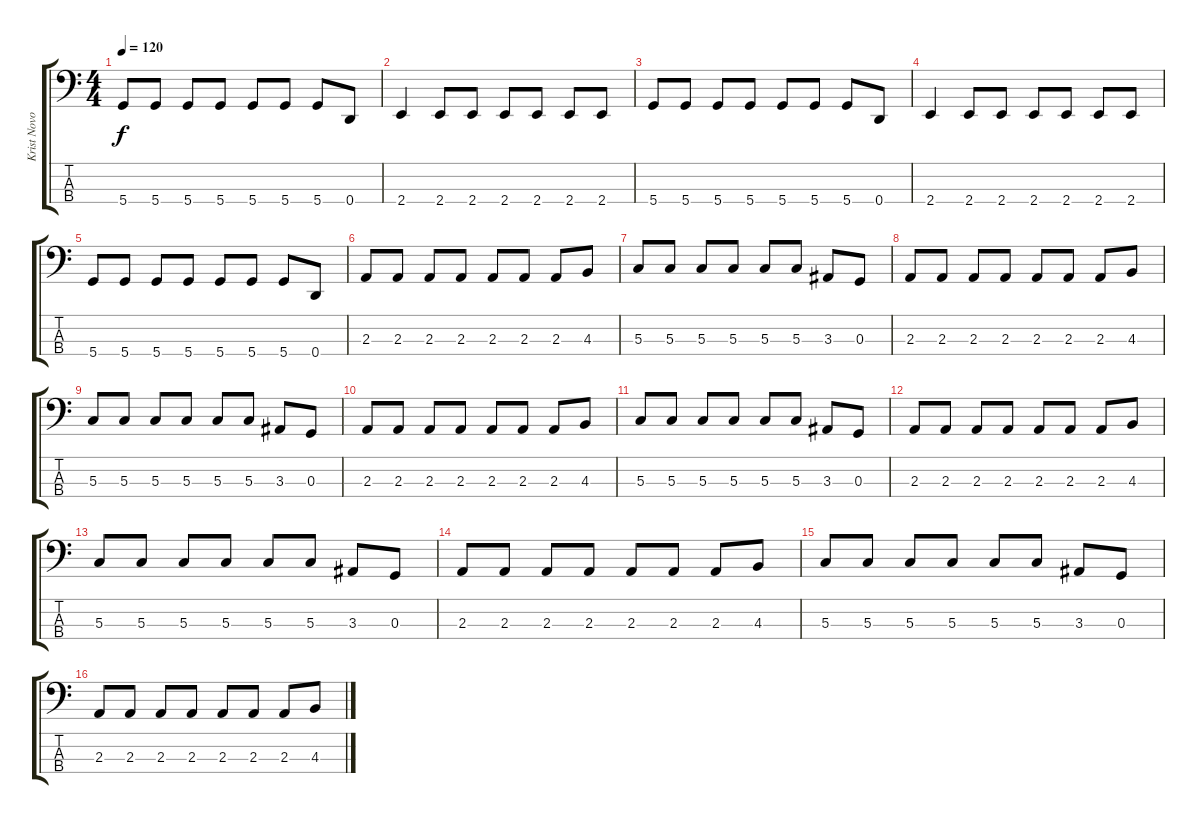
\track ("Krist Novoselic : Bass" "Krist Novo") {instrument electricbasspick}
\staff {score tabs}
\tuning (F2 C2 G1 D1) {hide}
\ts (4 4)
\tempo 120
\clef f4
\ks c
5.4.8{dy f} 5.4.8 5.4.8 5.4.8 5.4.8 5.4.8 5.4.8 0.4.8 |
2.4.4 2.4.8 2.4.8 2.4.8 2.4.8 2.4.8 2.4.8 |
5.4.8 5.4.8 5.4.8 5.4.8 5.4.8 5.4.8 5.4.8 0.4.8 |
2.4.4 2.4.8 2.4.8 2.4.8 2.4.8 2.4.8 2.4.8 |
5.4.8 5.4.8 5.4.8 5.4.8 5.4.8 5.4.8 5.4.8 0.4.8 |
2.3.8 2.3.8 2.3.8 2.3.8 2.3.8 2.3.8 2.3.8 4.3.8 |
5.3.8 5.3.8 5.3.8 5.3.8 5.3.8 5.3.8 3.3.8 0.3.8 |
2.3.8 2.3.8 2.3.8 2.3.8 2.3.8 2.3.8 2.3.8 4.3.8 |
5.3.8 5.3.8 5.3.8 5.3.8 5.3.8 5.3.8 3.3.8 0.3.8 |
2.3.8 2.3.8 2.3.8 2.3.8 2.3.8 2.3.8 2.3.8 4.3.8 |
5.3.8 5.3.8 5.3.8 5.3.8 5.3.8 5.3.8 3.3.8 0.3.8 |
2.3.8 2.3.8 2.3.8 2.3.8 2.3.8 2.3.8 2.3.8 4.3.8 |
5.3.8 5.3.8 5.3.8 5.3.8 5.3.8 5.3.8 3.3.8 0.3.8 |
2.3.8 2.3.8 2.3.8 2.3.8 2.3.8 2.3.8 2.3.8 4.3.8 |
5.3.8 5.3.8 5.3.8 5.3.8 5.3.8 5.3.8 3.3.8 0.3.8 |
2.3.8 2.3.8 2.3.8 2.3.8 2.3.8 2.3.8 2.3.8 4.3.8
